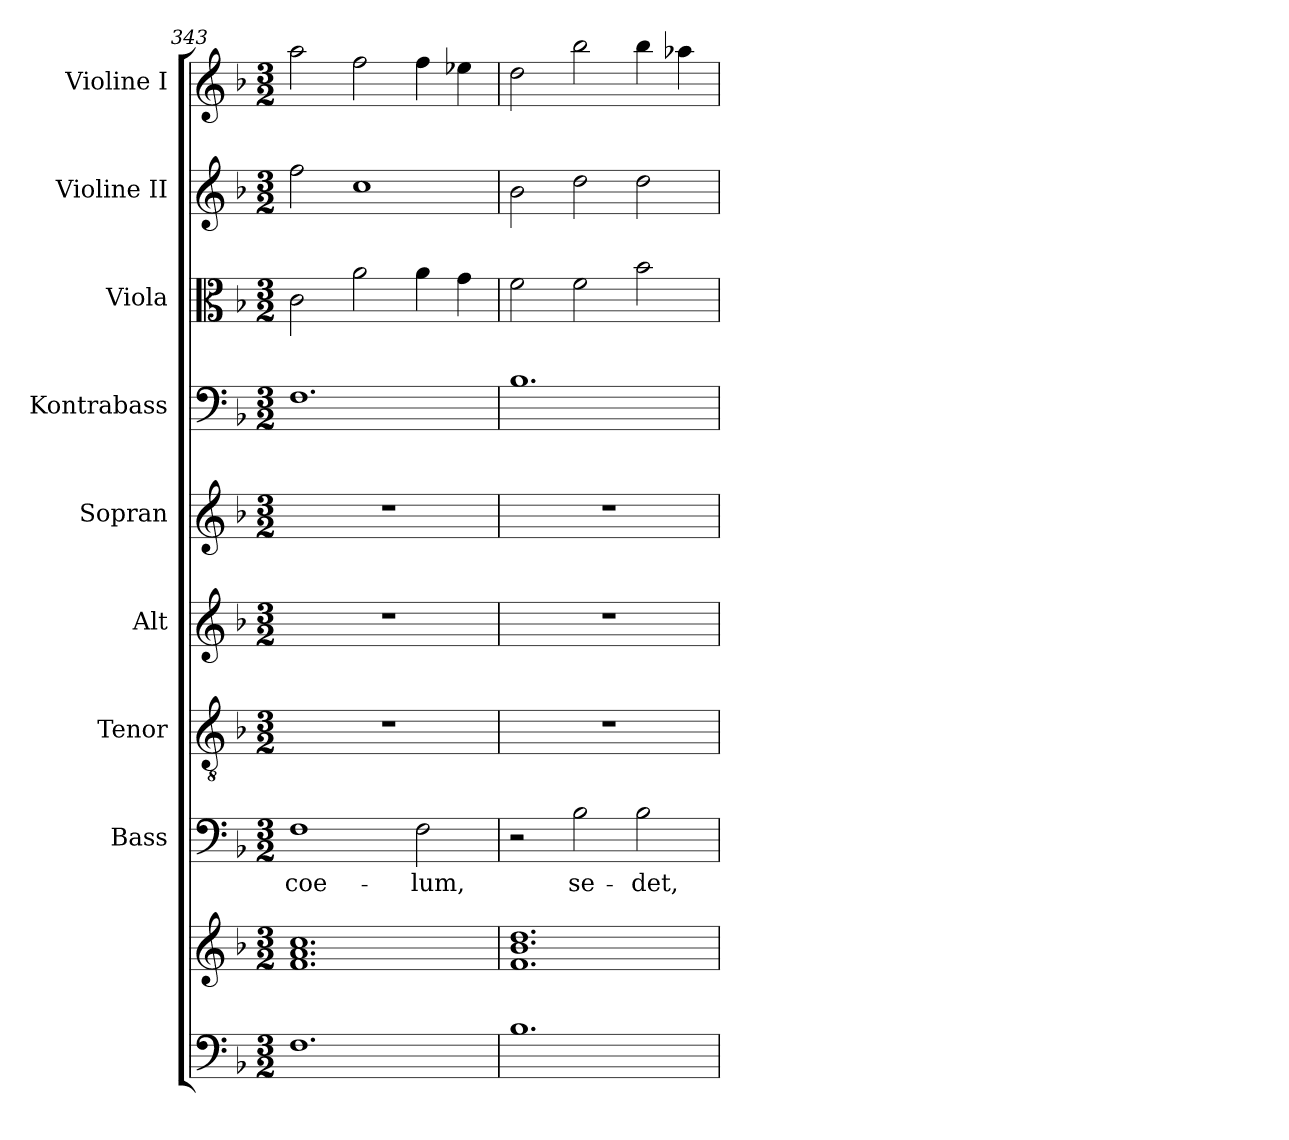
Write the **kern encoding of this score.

**kern	**kern	**kern	**text	**kern	**kern	**kern	**kern	**kern	**kern	**kern
*part9	*part9	*part8	*part8	*part7	*part6	*part5	*part4	*part3	*part2	*part1
*staff10	*staff9	*staff8	*staff8	*staff7	*staff6	*staff5	*staff4	*staff3	*staff2	*staff1
*	*	*I"Bass	*	*I"Tenor	*I"Alt	*I"Sopran	*I"Kontrabass	*I"Viola	*I"Violine II	*I"Violine I
*	*	*I'B.	*	*I'T.	*I'A.	*I'S.	*I'Kb.	*I'Vla.	*I'Vl. II	*I'Vl. I
*clefF4	*clefG2	*clefF4	*	*clefGv2	*clefG2	*clefG2	*clefF4	*clefC3	*clefG2	*clefG2
*	*	*	*	*	*	*	*ITrd7c12	*	*	*
*k[b-]	*k[b-]	*k[b-]	*	*k[b-]	*k[b-]	*k[b-]	*k[b-]	*k[b-]	*k[b-]	*k[b-]
*F:	*F:	*F:	*	*F:	*F:	*F:	*F:	*F:	*F:	*F:
*M3/2	*M3/2	*M3/2	*	*M3/2	*M3/2	*M3/2	*M3/2	*M3/2	*M3/2	*M3/2
=343	=343	=343	=343	=343	=343	=343	=343	=343	=343	=343
!	!	!	!LO:LY:b	!	!	!	!	!	!	!
1.F	1.f 1.a 1.cc	1F	coe-	1.r	1.r	1.r	1.FF	2c\	2ff\	2aa\
.	.	.	.	.	.	.	.	2a\	1cc	2ff\
!	!	!	!LO:LY:b	!	!	!	!	!	!	!
.	.	2F\	-lum,	.	.	.	.	4a\	.	4ff\
.	.	.	.	.	.	.	.	4g\	.	4ee-X\
=344	=344	=344	=344	=344	=344	=344	=344	=344	=344	=344
1.B-	1.f 1.b- 1.dd	2r	.	1.r	1.r	1.r	1.BB-	2f\	2b-\	2dd\
!	!	!	!LO:LY:b	!	!	!	!	!	!	!
.	.	2B-\	se-	.	.	.	.	2f\	2dd\	2bb-\
!	!	!	!LO:LY:b	!	!	!	!	!	!	!
.	.	2B-\	-det,	.	.	.	.	2b-\	2dd\	4bb-\
.	.	.	.	.	.	.	.	.	.	4aa-X\
=	=	=	=	=	=	=	=	=	=	=
*-	*-	*-	*-	*-	*-	*-	*-	*-	*-	*-
